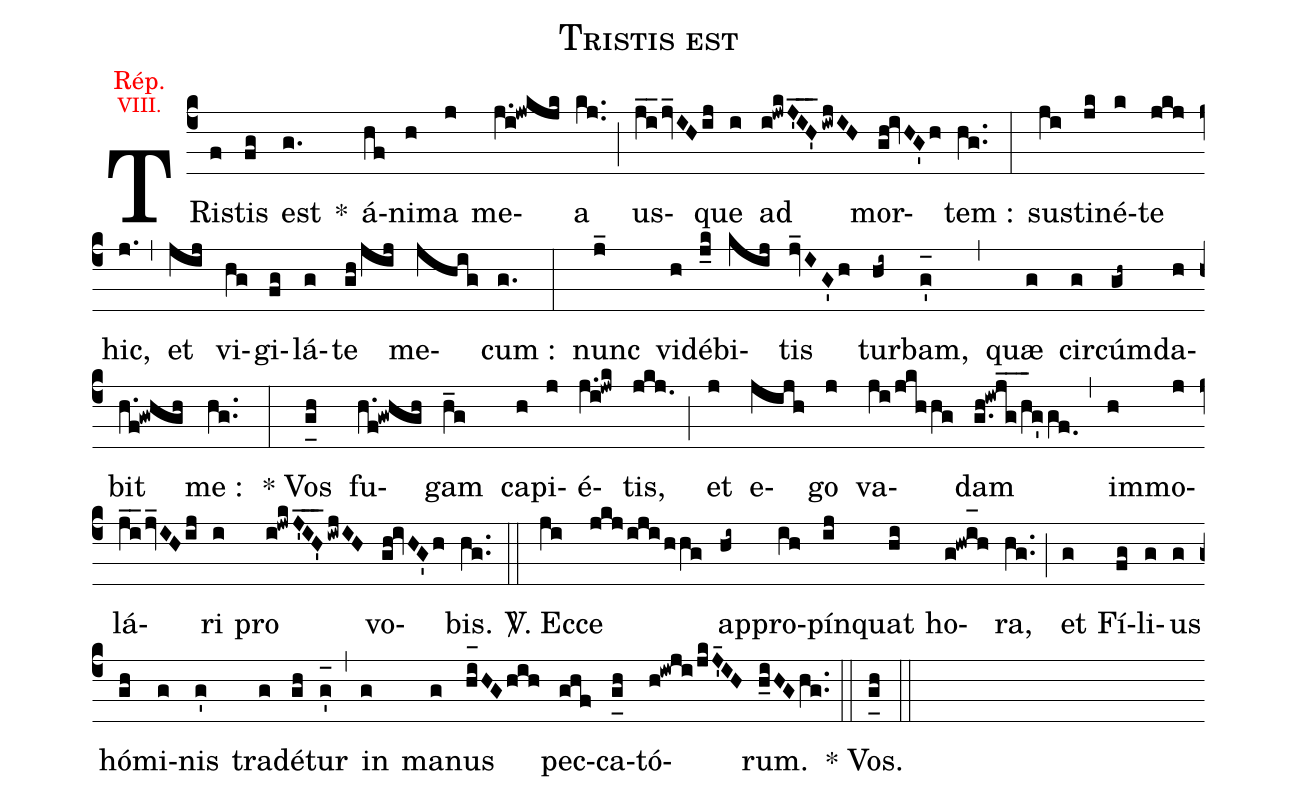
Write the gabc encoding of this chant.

name:Tristis est;
office-part:Responsorium;
annotation: {\color{red}\footnotesize Rép.};
annotation: {\color{red}\scriptsize VIII.};
%%
(c4) TR{i}(f)stis(fg) est(g.) *() á(hf)ni(h)ma(j) me(j.i!jwkjk)a(kj..) (;) us(j_i_2/jv_IH/ij)que(i) ad(i!jwkJ'_I_H'_/!iwjIH) mor(gh!ivHG'h)tem :(hg..) (:) sus(ji)ti(jk)né(k)te(jkj) hic,(j.) (,) et(jij) vi(hg)gi(fg)lá(g)te(gh/jij) me(jhig)cum :(g.) (:) nunc(j_) vi(h)dé(j_k)bi(kij)tis(jv_IG'h) tur(hi~)bam,(g'_[oh:h]) (,) quæ(g) cir(g)cúm(gh~)da(h)bit(h.f!gwhgh) me :(hg..) (:) * Vos(g_[uh:l]h) fu(h.f!gwhgh)gam(h_g) ca(h)pi(j)é(j.i!jwk)tis,(jkj.) (;) et(j) e(jijh)go(j) va(ji/jkhhg)dam(g.h!iwj_g_/h_3g'gf.0) (,) im(h)mo(j)lá(j_i_2/jv_IHij)ri(i) pro(i!jwk/J'_I_H'_/!iwjIH) vo(gh!ivHG'h)bis.(hg..) (::) <sp>V/</sp>. Ec(ji)ce(jkj/iji/hhg) ap(hi~)pro(ih)pín(ij)quat(hi) ho(g!hwi_[oh:h]h)ra,(hg..) (;) et(g) Fí(fg)li(g)us(g) hó(gh)mi(g)nis(g') tra(g)dé(gh)tur(g'_[oh:h]) (,) in(g) ma(g)nus(hi_[oh:h]HG/hih) pec(ghf)ca(g_[uh:l]h)tó(h!iwji/jkJ'_4IH)rum.(h_iHGhg..) (::) * Vos.(g_[uh:l]h) (::)
